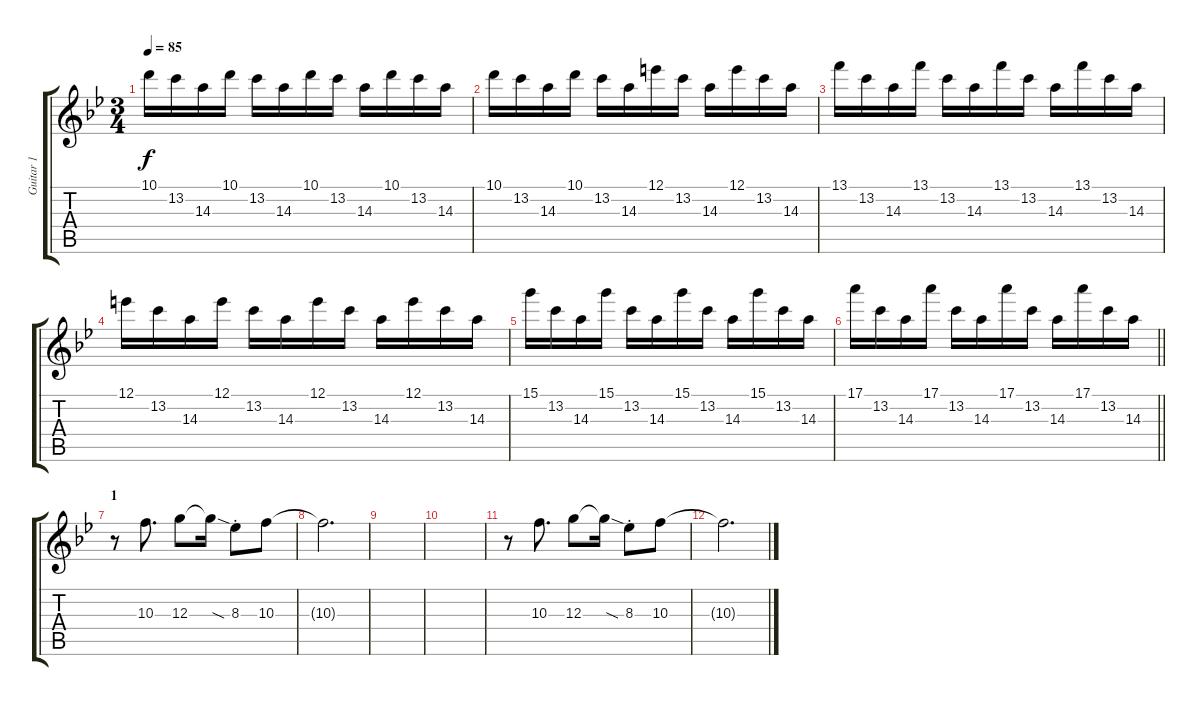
\track ("Guitar 1" "Guitar 1") {instrument electricguitarclean}
\staff {score tabs}
\tuning (E4 B3 G3 D3 A2 D2) {hide}
\ts (3 4)
\tempo 85
\clef g2
\ks bb
10.1.16{dy f} 13.2.16 14.3.16 10.1.16 13.2.16 14.3.16 10.1.16 13.2.16 14.3.16 10.1.16 13.2.16 14.3.16 |
10.1.16 13.2.16 14.3.16 10.1.16 13.2.16 14.3.16 12.1.16 13.2.16 14.3.16 12.1.16 13.2.16 14.3.16 |
13.1.16 13.2.16 14.3.16 13.1.16 13.2.16 14.3.16 13.1.16 13.2.16 14.3.16 13.1.16 13.2.16 14.3.16 |
12.1.16 13.2.16 14.3.16 12.1.16 13.2.16 14.3.16 12.1.16 13.2.16 14.3.16 12.1.16 13.2.16 14.3.16 |
15.1.16 13.2.16 14.3.16 15.1.16 13.2.16 14.3.16 15.1.16 13.2.16 14.3.16 15.1.16 13.2.16 14.3.16 |
\barLineRight lightlight
17.1.16 13.2.16 14.3.16 17.1.16 13.2.16 14.3.16 17.1.16 13.2.16 14.3.16 17.1.16 13.2.16 14.3.16 |
\section ("" "1")
r.8{volume 15} 10.3.8{d} 12.3.8 12.3{sod t}.16 8.3{st}.8 10.3.8 |
10.3{t}.2{d} |
|
|
r.8 10.3.8{d} 12.3.8 12.3{sod t}.16 8.3{st}.8 10.3.8 |
10.3{t}.2{d}
